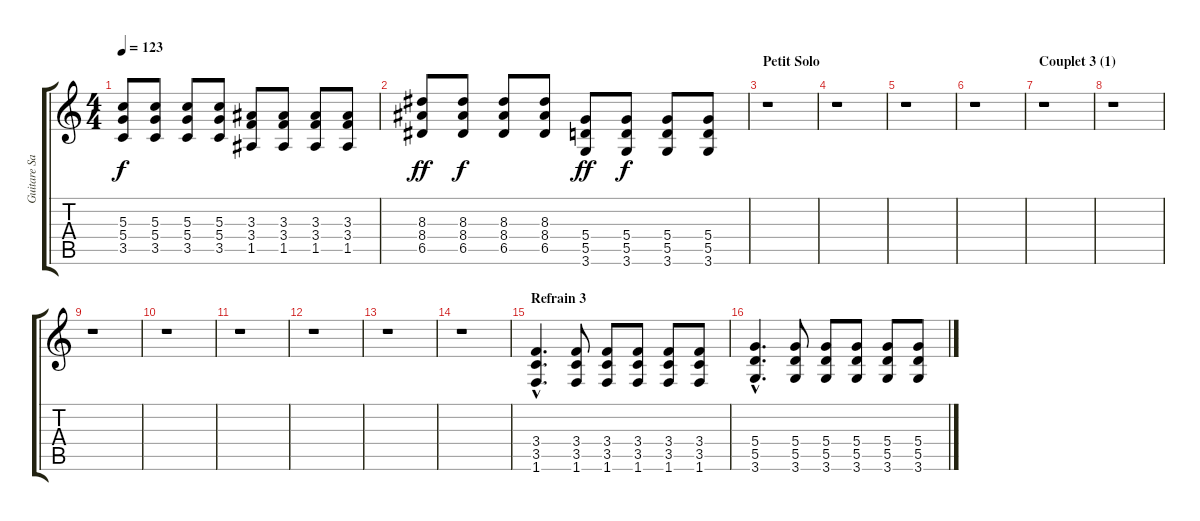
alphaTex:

\track ("Guitare Saturé" "Guitare Sa") {instrument distortionguitar}
\staff {score tabs}
\tuning (E4 B3 G3 D3 A2 E2) {hide}
\ts (4 4)
\tempo 123
\clef g2
\ks c
(5.3 5.4 3.5).8{dy f} (5.3 5.4 3.5).8 (5.3 5.4 3.5).8 (5.3 5.4 3.5).8 (3.3 3.4 1.5).8 (3.3 3.4 1.5).8 (3.3 3.4 1.5).8 (3.3 3.4 1.5).8 |
(8.3 8.4 6.5).8{dy ff} (8.3 8.4 6.5).8{dy f} (8.3 8.4 6.5).8 (8.3 8.4 6.5).8 (5.4 5.5 3.6).8{dy ff} (5.4 5.5 3.6).8{dy f} (5.4 5.5 3.6).8 (5.4 5.5 3.6).8 |
\section ("" "Petit Solo")
r.1 |
r.1 |
r.1 |
r.1 |
\section ("" "Couplet 3 (1)")
r.1 |
r.1 |
r.1 |
r.1 |
r.1 |
r.1 |
r.1 |
r.1 |
\section ("" "Refrain 3")
(3.4{hac} 3.5{hac} 1.6{hac}).4{d} (3.4 3.5 1.6).8 (3.4 3.5 1.6).8 (3.4 3.5 1.6).8 (3.4 3.5 1.6).8 (3.4 3.5 1.6).8 |
(5.4{hac} 5.5{hac} 3.6{hac}).4{d} (5.4 5.5 3.6).8 (5.4 5.5 3.6).8 (5.4 5.5 3.6).8 (5.4 5.5 3.6).8 (5.4 5.5 3.6).8
